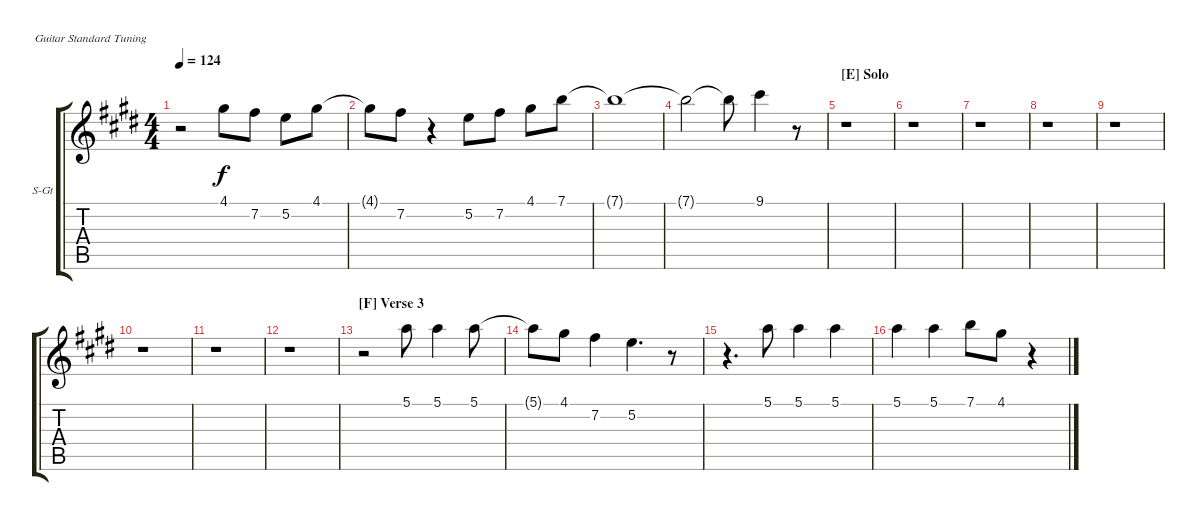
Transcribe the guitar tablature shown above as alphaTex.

\defaultSystemsLayout 4
\bracketExtendMode groupsimilarinstruments
\firstSystemTrackNameOrientation horizontal
\otherSystemsTrackNameOrientation horizontal
\track ("Steel Guitar" "S-Gt") {instrument acousticguitarsteel}
\staff {score tabs}
\tuning (E4 B3 G3 D3 A2 E2)
\ts (4 4)
\tempo 124
\clef g2
\scale
0.333333
\ks e
r.2{dy f} 4.1.8 7.2.8 5.2.8 4.1.8 |
\scale
0.333333 4.1{t}.8 7.2.8 r.4 5.2.8 7.2.8 4.1.8 7.1.8 |
\scale
0.333333 7.1{t}.1 |
\scale
0.333333 7.1{t}.2 7.1{t}.8 9.1.4 r.8 |
\section ("E" "Solo")
\scale
0.333333 r.1 |
\scale
0.333333 r.1 |
\scale
0.333333 r.1 |
\scale
0.333333 r.1 |
\scale
0.333333 r.1 |
\scale
0.333333 r.1 |
\scale
0.333333 r.1 |
\scale
0.333333 r.1 |
\section ("F" "Verse 3")
\scale
0.333333 r.2 5.1.8 5.1.4 5.1.8 |
\scale
0.333333 5.1{t}.8 4.1.8 7.2.4 5.2.4{d} r.8 |
\scale
0.333333 r.4{d} 5.1.8 5.1.4 5.1.4 |
\scale
0.333333 5.1.4 5.1.4 7.1.8 4.1.8 r.4
